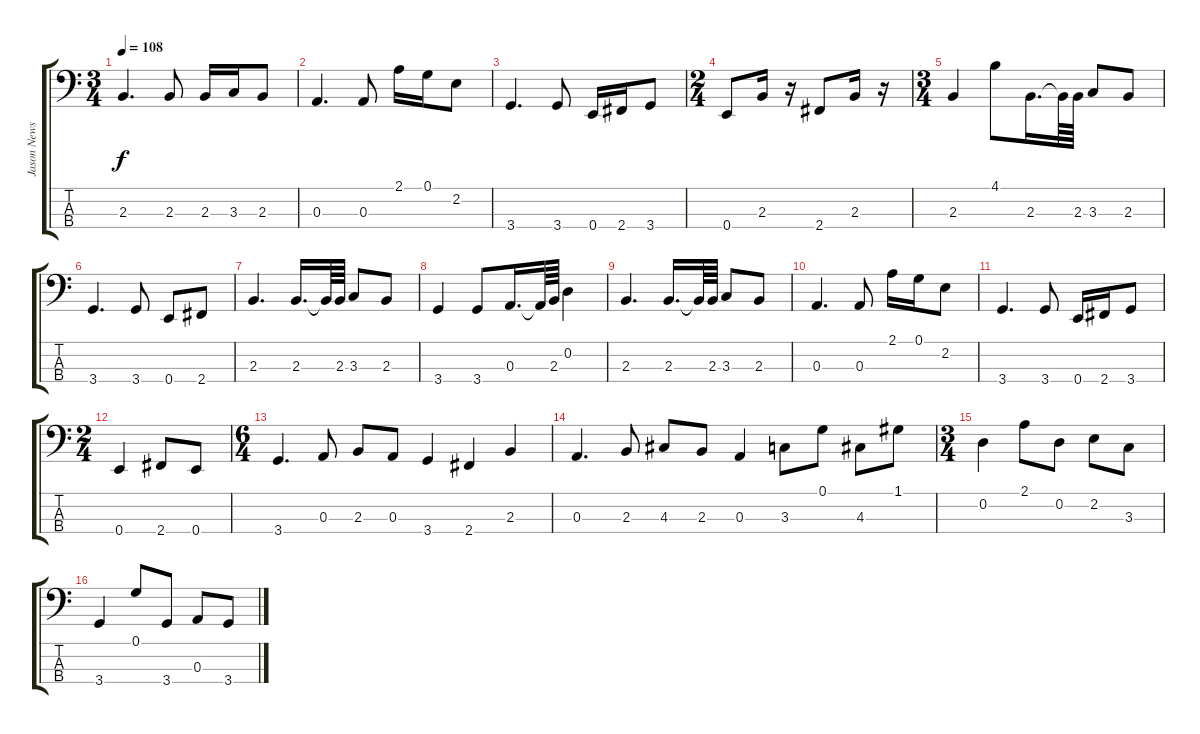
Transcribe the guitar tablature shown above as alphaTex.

\track ("Jason Newsted" "Jason News") {instrument electricbassfinger}
\staff {score tabs}
\tuning (G2 D2 A1 E1) {hide}
\ts (3 4)
\tempo 108
\clef f4
\ks c
2.3.4{d dy f} 2.3.8 2.3.16 3.3.16 2.3.8 |
0.3.4{d} 0.3.8 2.1.16 0.1.16 2.2.8 |
3.4.4{d} 3.4.8 0.4.16 2.4.16 3.4.8 |
\ts (2 4)
0.4.8 2.3.16 r.16 2.4.8 2.3.16 r.16 |
\ts (3 4)
2.3.4 4.1.8 2.3.16{d} 2.3{t}.64 2.3.64 3.3.8 2.3.8 |
3.4.4{d} 3.4.8 0.4.8 2.4.8 |
2.3.4{d} 2.3.16{d} 2.3{t}.64 2.3.64 3.3.8 2.3.8 |
3.4.4 3.4.8 0.3.16{d} 0.3{t}.64 2.3.64 0.2.4 |
2.3.4{d} 2.3.16{d} 2.3{t}.64 2.3.64 3.3.8 2.3.8 |
0.3.4{d} 0.3.8 2.1.16 0.1.16 2.2.8 |
3.4.4{d} 3.4.8 0.4.16 2.4.16 3.4.8 |
\ts (2 4)
0.4.4 2.4.8 0.4.8 |
\ts (6 4)
3.4.4{d} 0.3.8 2.3.8 0.3.8 3.4.4 2.4.4 2.3.4 |
0.3.4{d} 2.3.8 4.3.8 2.3.8 0.3.4 3.3.8 0.1.8 4.3.8 1.1.8 |
\ts (3 4)
0.2.4 2.1.8 0.2.8 2.2.8 3.3.8 |
3.4.4 0.1.8 3.4.8 0.3.8 3.4.8
